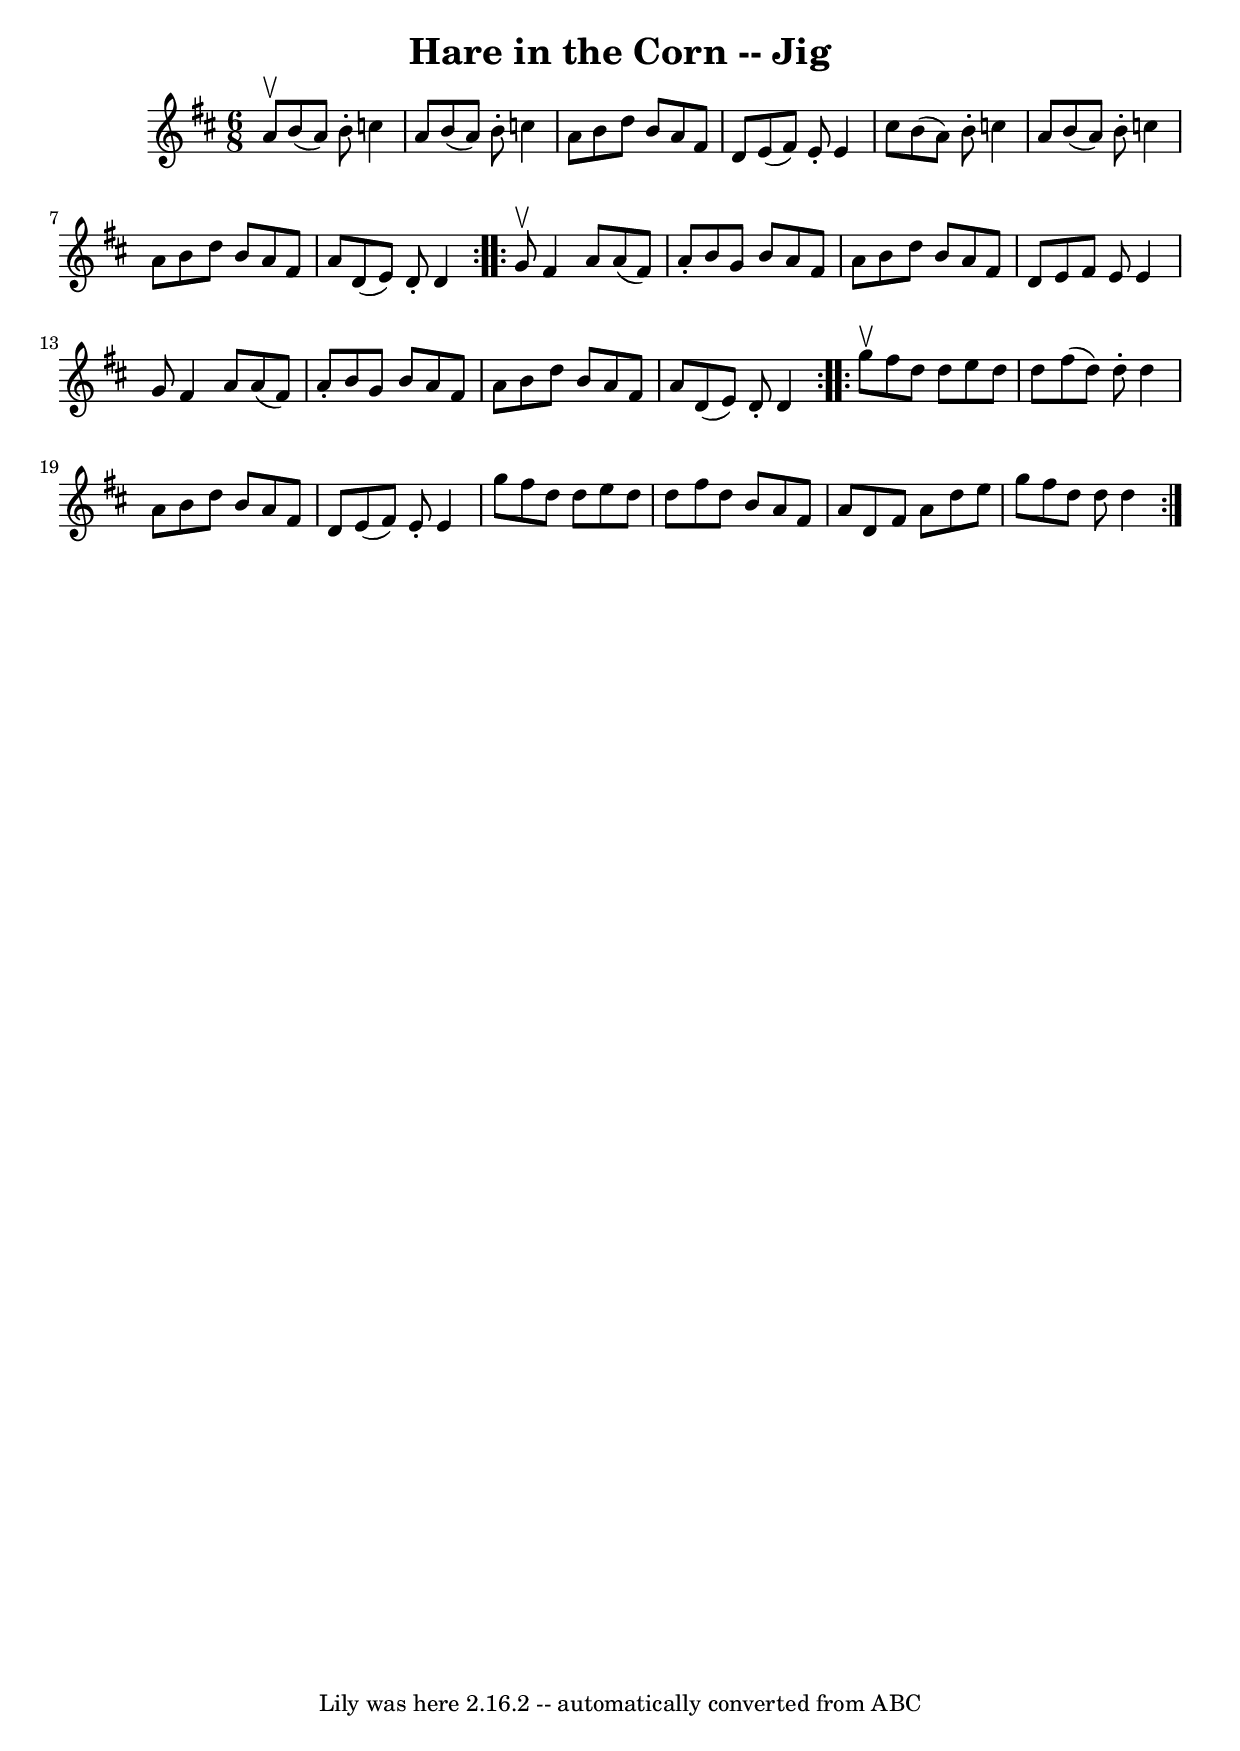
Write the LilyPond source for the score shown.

\version "2.7.40"
\include "Mammoth.ily"
\header {
	book = "Ryan's Mammoth Collection"
	crossRefNumber = "1"
	footnotes = "\\\\84 432"
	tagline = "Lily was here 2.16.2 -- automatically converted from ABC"
	title = "Hare in the Corn -- Jig"
}
voicedefault =  {
\set Score.defaultBarType = "empty"

\repeat volta 2 {
\time 6/8 \key d \major a'8^\upbow |
 b'8 (a'8) b'8 -.   
c''4 a'8    |
 b'8 (a'8) b'8 -. c''4 a'8    |
   
b'8 d''8 b'8 a'8 fis'8 d'8    |
 e'8 (fis'8) e'8 
-. e'4 cis''8    |
 b'8 (a'8) b'8 -. c''4 a'8    
|
 b'8 (a'8) b'8 -. c''4 a'8    |
 b'8 d''8    
b'8 a'8 fis'8 a'8    |
 d'8 (e'8) d'8 -. d'4    }    
 \repeat volta 2 { g'8^\upbow |
 fis'4 a'8 a'8 (fis'8) 
 a'8 -.   |
 b'8 g'8 b'8 a'8 fis'8 a'8    |
   
b'8 d''8 b'8 a'8 fis'8 d'8    |
 e'8 fis'8 e'8    
e'4 g'8    |
 fis'4 a'8 a'8 (fis'8) a'8 -.   
|
 b'8 g'8 b'8 a'8 fis'8 a'8    |
 b'8 d''8   
 b'8 a'8 fis'8 a'8    |
 d'8 (e'8) d'8 -. d'4    }   
  \repeat volta 2 { g''8^\upbow |
 fis''8 d''8 d''8 e''8  
 d''8 d''8    |
 fis''8 (d''8) d''8 -. d''4 a'8    
|
 b'8 d''8 b'8 a'8 fis'8 d'8    |
 e'8 (
fis'8) e'8 -. e'4 g''8    |
 fis''8 d''8 d''8 e''8 
 d''8 d''8    |
 fis''8 d''8 b'8 a'8 fis'8 a'8    
|
 d'8 fis'8 a'8 d''8 e''8 g''8    |
 fis''8    
d''8 d''8 d''4    }   
}

\score{
    <<

	\context Staff="default"
	{
	    \voicedefault 
	}

    >>
	\layout {
	}
	\midi {}
}
